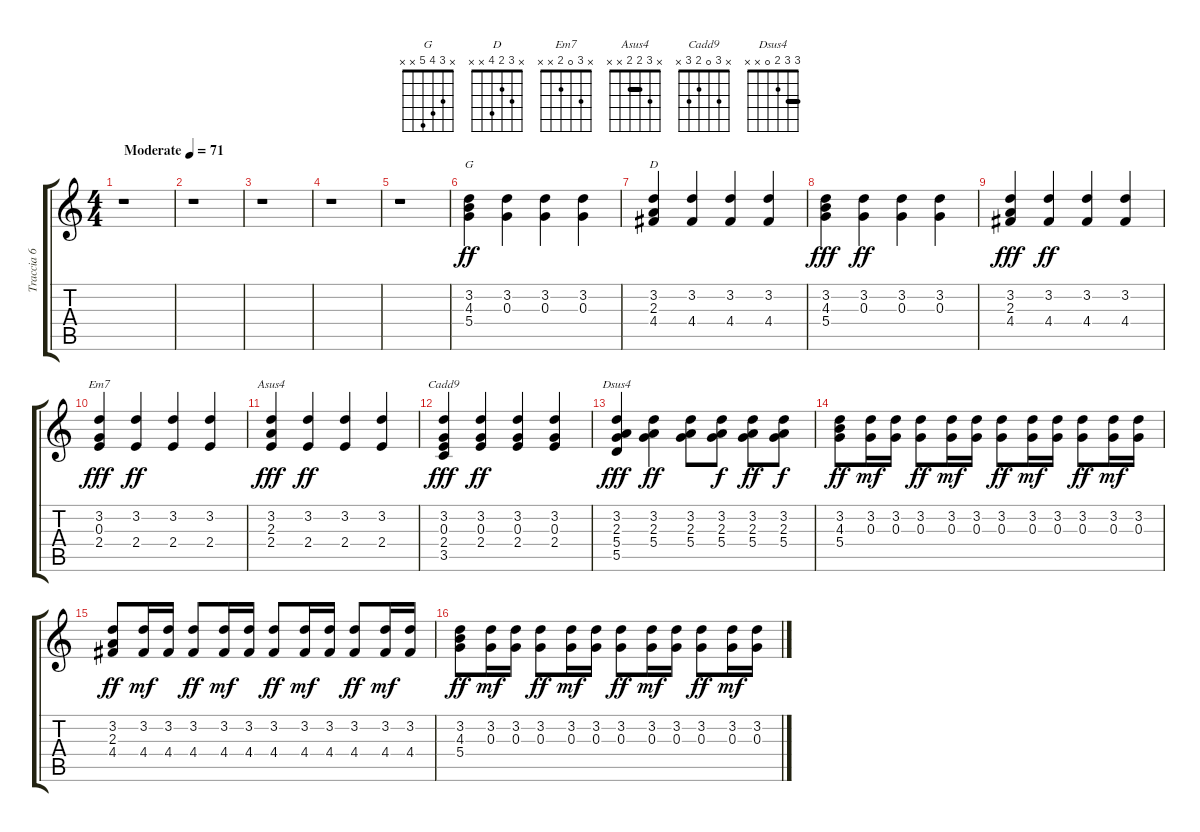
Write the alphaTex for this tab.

\track ("Traccia 6" "Traccia 6") {instrument acousticguitarsteel}
\staff {score tabs}
\tuning (E4 B3 G3 D3 A2 E2) {hide}
\chord ("G" x 3 4 5 x x)
\chord ("D" x 3 2 4 x x)
\chord ("Em7" x 3 0 2 x x)
\chord ("Asus4" x 3 2 2 x x) {barre 2}
\chord ("Cadd9" x 3 0 2 3 x)
\chord ("Dsus4" 3 3 2 0 x x) {barre 3}
\ts (4 4)
\tempo (71 "Moderate")
\clef g2
\ks c
r.1{dy ff instrument acousticguitarsteel} |
r.1 |
r.1 |
r.1 |
r.1 |
(3.2 4.3 5.4).4{ch "G"} (3.2 0.3).4 (3.2 0.3).4 (3.2 0.3).4 |
(3.2 2.3 4.4).4{ch "D"} (3.2 4.4).4 (3.2 4.4).4 (3.2 4.4).4 |
(3.2 4.3 5.4).4{dy fff} (3.2 0.3).4{dy ff} (3.2 0.3).4 (3.2 0.3).4 |
(3.2 2.3 4.4).4{dy fff} (3.2 4.4).4{dy ff} (3.2 4.4).4 (3.2 4.4).4 |
(3.2 0.3 2.4).4{ch "Em7" dy fff} (3.2 2.4).4{dy ff} (3.2 2.4).4 (3.2 2.4).4 |
(3.2 2.3 2.4).4{ch "Asus4" dy fff} (3.2 2.4).4{dy ff} (3.2 2.4).4 (3.2 2.4).4 |
(3.2 0.3 2.4 3.5).4{ch "Cadd9" dy fff} (3.2 0.3 2.4).4{dy ff} (3.2 0.3 2.4).4 (3.2 0.3 2.4).4 |
(3.2 2.3 5.4 5.5).4{ch "Dsus4" dy fff} (3.2 2.3 5.4).4{dy ff} (3.2 2.3 5.4).8 (3.2 2.3 5.4).8{dy f} (3.2 2.3 5.4).8{dy ff} (3.2 2.3 5.4).8{dy f} |
(3.2 4.3 5.4).8{dy ff} (3.2 0.3).16{dy mf} (3.2 0.3).16 (3.2 0.3).8{dy ff} (3.2 0.3).16{dy mf} (3.2 0.3).16 (3.2 0.3).8{dy ff} (3.2 0.3).16{dy mf} (3.2 0.3).16 (3.2 0.3).8{dy ff} (3.2 0.3).16{dy mf} (3.2 0.3).16 |
(3.2 2.3 4.4).8{dy ff} (3.2 4.4).16{dy mf} (3.2 4.4).16 (3.2 4.4).8{dy ff} (3.2 4.4).16{dy mf} (3.2 4.4).16 (3.2 4.4).8{dy ff} (3.2 4.4).16{dy mf} (3.2 4.4).16 (3.2 4.4).8{dy ff} (3.2 4.4).16{dy mf} (3.2 4.4).16 |
(3.2 4.3 5.4).8{dy ff} (3.2 0.3).16{dy mf} (3.2 0.3).16 (3.2 0.3).8{dy ff} (3.2 0.3).16{dy mf} (3.2 0.3).16 (3.2 0.3).8{dy ff} (3.2 0.3).16{dy mf} (3.2 0.3).16 (3.2 0.3).8{dy ff} (3.2 0.3).16{dy mf} (3.2 0.3).16
